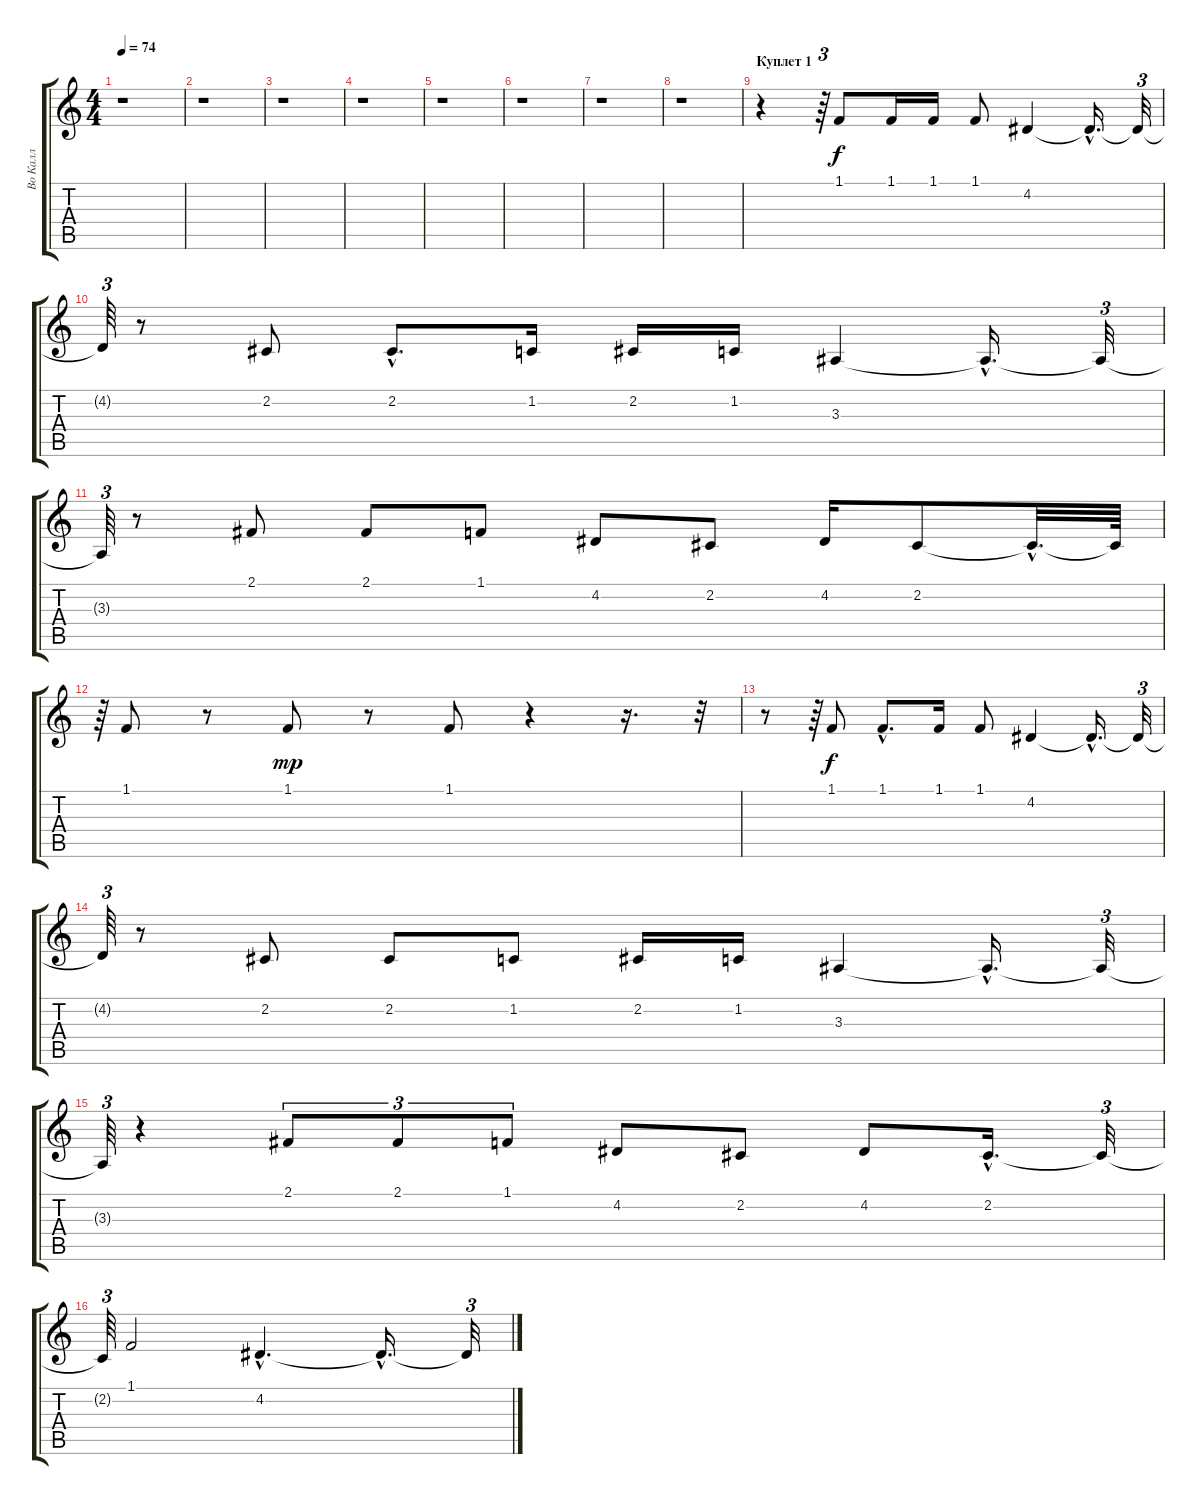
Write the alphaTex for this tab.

\track ("Во Калл" "Во Калл") {instrument lead6voice}
\staff {score tabs}
\tuning (E4 B3 G3 D3 A2 E2) {hide}
\ts (4 4)
\tempo 74
\clef g2
\ks c
r.1{dy f} |
r.1 |
r.1 |
r.1 |
r.1 |
r.1 |
r.1 |
r.1 |
\section ("" "Куплет 1")
r.4 r.64{tu (3 2)} 1.1.8 1.1.16 1.1.16 1.1.8 4.2.4 4.2{hac t}.16{d} 4.2{t}.32{tu (3 2)} |
4.2{t}.64{tu (3 2)} r.8 2.2.8 2.2{hac}.8{d} 1.2.16 2.2.16 1.2.16 3.3.4 3.3{hac t}.16{d} 3.3{t}.32{tu (3 2)} |
3.3{t}.64{tu (3 2)} r.8 2.1.8 2.1.8 1.1.8 4.2.8 2.2.8 4.2.16 2.2.8 2.2{hac t}.32{d} 2.2{t}.64 |
r.64{tu (3 2)} 1.1.8 r.8 1.1.8{dy mp balance 14} r.8 1.1.8{balance 2} r.4 r.16{d} r.32{tu (3 2)} |
r.8 r.64{tu (3 2)} 1.1.8{dy f balance 8} 1.1{hac}.8{d} 1.1.16 1.1.8 4.2.4 4.2{hac t}.16{d} 4.2{t}.32{tu (3 2)} |
4.2{t}.64{tu (3 2)} r.8 2.2.8 2.2.8 1.2.8 2.2.16 1.2.16 3.3.4 3.3{hac t}.16{d} 3.3{t}.32{tu (3 2)} |
3.3{t}.64{tu (3 2)} r.4 2.1.8{tu (3 2)} 2.1.8{tu (3 2)} 1.1.8{tu (3 2)} 4.2.8 2.2.8 4.2.8 2.2{hac}.16{d} 2.2{t}.32{tu (3 2)} |
2.2{t}.64{tu (3 2)} 1.1.2 4.2{hac}.4{d} 4.2{hac t}.16{d} 4.2{t}.32{tu (3 2)}
